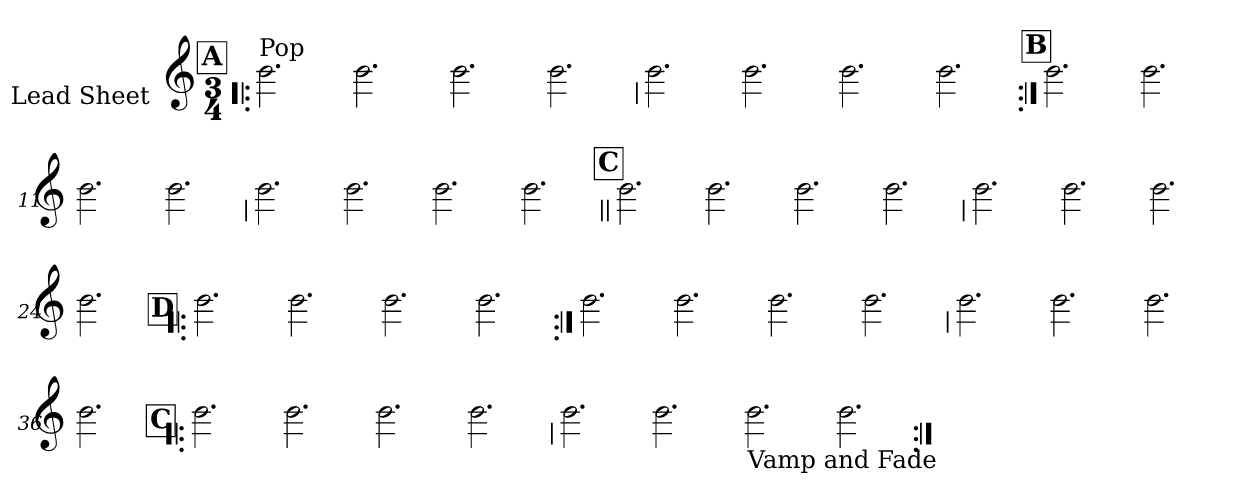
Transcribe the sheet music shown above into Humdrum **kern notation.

**kern
*part1
*staff1
*I"Lead Sheet
*stria0
*clefG2
*k[]
*C:
*M3/4
*MM100
!!LO:REH:place=s1:a:t=A
=1!|:
!LO:TX:a:t=Pop
2.b
=2-
2.b
=3-
2.b
=4-
2.b
!!LO:LB:g=z
=5
2.b
=6-
2.b
=7-
2.b
=8-
2.b
!!LO:LB:g=z
!!LO:REH:place=s1:a:t=B
=9:|!
2.b
=10-
2.b
=11-
2.b
=12-
2.b
!!LO:LB:g=z
=13
2.b
=14-
2.b
=15-
2.b
=16-
2.b
!!LO:LB:g=z
!!LO:REH:place=s1:a:t=C
=17||
2.b
=18-
2.b
=19-
2.b
=20-
2.b
!!LO:LB:g=z
=21
2.b
=22-
2.b
=23-
2.b
=24-
2.b
!!LO:LB:g=z
!!LO:REH:place=s1:a:t=D
=25!|:
2.b
=26-
2.b
=27-
2.b
=28-
2.b
!!LO:LB:g=z
=29:|!
2.b
=30-
2.b
=31-
2.b
=32-
2.b
!!LO:LB:g=z
=33
2.b
=34-
2.b
=35-
2.b
=36-
2.b
!!LO:LB:g=z
!!LO:REH:place=s1:a:t=C
=37!|:
2.b
=38-
2.b
=39-
2.b
=40-
2.b
!!LO:LB:g=z
=41
2.b
=42-
2.b
=43-
!LO:TX:b:t=Vamp and Fade
2.b
=44-
2.b
=:|!
*-
